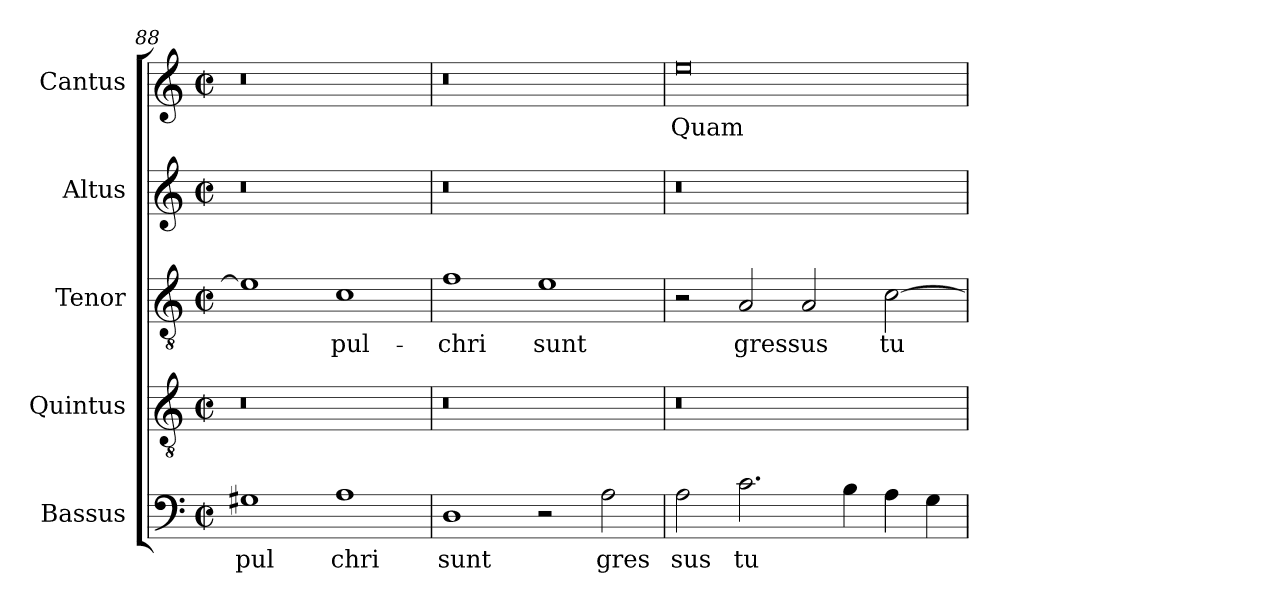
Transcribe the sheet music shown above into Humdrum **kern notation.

**kern	**text	**kern	**kern	**text	**kern	**kern	**text
*part5	*part5	*part4	*part3	*part3	*part2	*part1	*part1
*staff5	*staff5	*staff4	*staff3	*staff3	*staff2	*staff1	*staff1
*I"Bassus	*	*I"Quintus	*I"Tenor	*	*I"Altus	*I"Cantus	*
*clefF4	*	*clefGv2	*clefGv2	*	*clefG2	*clefG2	*
*	*	*	*	*	*k[]	*k[]	*
*	*	*	*	*	*C:	*C:	*
*M2/2	*	*M2/2	*M2/2	*	*M2/2	*M2/2	*
*met(c|)	*	*met(c|)	*met(c|)	*	*met(c|)	*met(c|)	*
=88	=88	=88	=88	=88	=88	=88	=88
!	!LO:LY:b:cj	!	!	!	!	!	!
1G#X	pul	0r	1e]	.	0r	0r	.
!	!LO:LY:b:cj	!	!	!LO:LY:b:cj	!	!	!
1A	chri	.	1c	pul-	.	.	.
=89	=89	=89	=89	=89	=89	=89	=89
!	!LO:LY:b:cj	!	!	!LO:LY:b:cj	!	!	!
1D	sunt	0r	1f	-chri	0r	0r	.
!	!	!	!	!LO:LY:b:cj	!	!	!
2r	.	.	1e	sunt	.	.	.
!	!LO:LY:b:cj	!	!	!	!	!	!
2A\	gres	.	.	.	.	.	.
=90	=90	=90	=90	=90	=90	=90	=90
!	!LO:LY:b:cj	!	!	!	!	!	!LO:LY:b:cj
2A\	sus	0r	2r	.	0r	0ee	Quam
!	!LO:LY:b:cj	!	!	!LO:LY:b:cj	!	!	!
2.c\	tu	.	2A/	gressus	.	.	.
.	.	.	2A/	.	.	.	.
4B\	.	.	.	.	.	.	.
!	!	!	!	!LO:LY:b:cj	!	!	!
4A\	.	.	[>2c\	tu-	.	.	.
4G\	.	.	.	.	.	.	.
=	=	=	=	=	=	=	=
*-	*-	*-	*-	*-	*-	*-	*-
